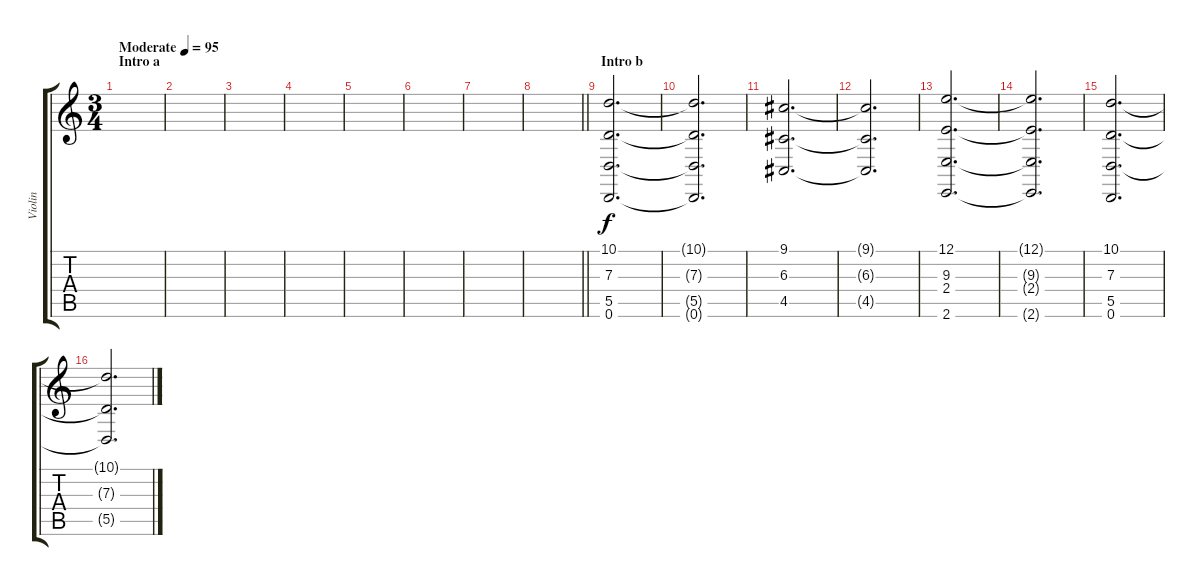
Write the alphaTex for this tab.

\track ("Violin" "Violin") {instrument stringensemble1}
\staff {score tabs}
\tuning (E4 B3 G3 D3 A2 D2) {hide}
\ts (3 4)
\section ("" "Intro a")
\tempo (95 "Moderate")
\clef g2
\ks c
|
|
|
|
|
|
|
\barLineRight lightlight
|
\section ("" "Intro b")
(10.1 7.3 5.5 0.6).2{d} |
(10.1{t} 7.3{t} 5.5{t} 0.6{t}).2{d} |
(9.1 6.3 4.5).2{d} |
(9.1{t} 6.3{t} 4.5{t}).2{d} |
(12.1 9.3 2.4 2.6).2{d} |
(12.1{t} 9.3{t} 2.4{t} 2.6{t}).2{d} |
(10.1 7.3 5.5 0.6).2{d} |
(10.1{t} 7.3{t} 5.5{t}).2{d}
